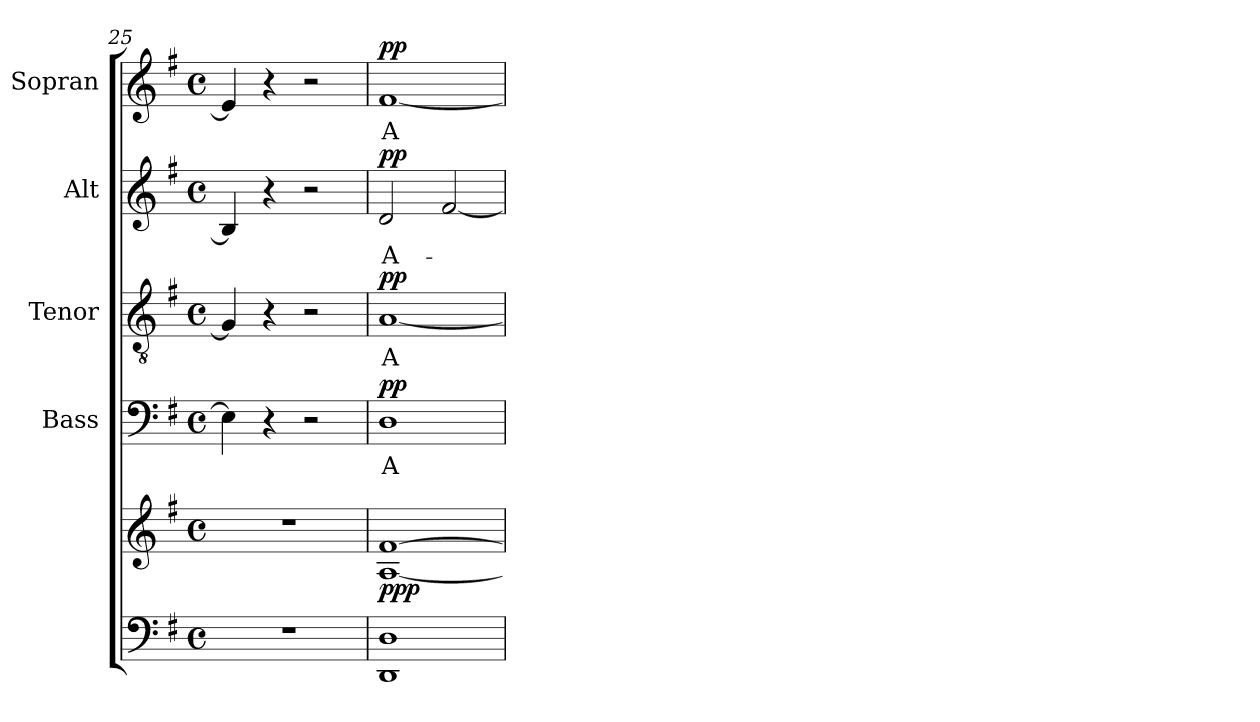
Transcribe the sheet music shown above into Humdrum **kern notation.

**kern	**kern	**dynam	**kern	**text	**dynam	**kern	**text	**dynam	**kern	**text	**dynam	**kern	**text	**dynam
*part5	*part5	*part5	*part4	*part4	*part4	*part3	*part3	*part3	*part2	*part2	*part2	*part1	*part1	*part1
*staff6	*staff5	*staff5/6	*staff4	*staff4	*staff4	*staff3	*staff3	*staff3	*staff2	*staff2	*staff2	*staff1	*staff1	*staff1
*	*	*	*I"Bass	*	*	*I"Tenor	*	*	*I"Alt	*	*	*I"Sopran	*	*
*	*	*	*I'B.	*	*	*I'T.	*	*	*I'A.	*	*	*I'S.	*	*
*clefF4	*clefG2	*	*clefF4	*	*	*clefGv2	*	*	*clefG2	*	*	*clefG2	*	*
*k[f#]	*k[f#]	*	*k[f#]	*	*	*k[f#]	*	*	*k[f#]	*	*	*k[f#]	*	*
*G:	*G:	*	*G:	*	*	*G:	*	*	*G:	*	*	*G:	*	*
*M4/4	*M4/4	*	*M4/4	*	*	*M4/4	*	*	*M4/4	*	*	*M4/4	*	*
*met(c)	*met(c)	*	*met(c)	*	*	*met(c)	*	*	*met(c)	*	*	*met(c)	*	*
=25	=25	=25	=25	=25	=25	=25	=25	=25	=25	=25	=25	=25	=25	=25
1r	1r	.	4E\]	.	.	4G#/]	.	.	4B/]	.	.	4e/]	.	.
.	.	.	4r	.	.	4r	.	.	4r	.	.	4r	.	.
.	.	.	2r	.	.	2r	.	.	2r	.	.	2r	.	.
=26	=26	=26	=26	=26	=26	=26	=26	=26	=26	=26	=26	=26	=26	=26
!	!	!LO:DY:b	!	!LO:LY:b	!LO:DY:a	!	!LO:LY:b	!LO:DY:a	!	!LO:LY:b	!LO:DY:a	!	!LO:LY:b	!LO:DY:a
1DD 1D	[1A [1f#	ppp	1D	A-	pp	[1A	A-	pp	2d/	A-	pp	[1f#	A-	pp
.	.	.	.	.	.	.	.	.	[2f#/	.	.	.	.	.
=	=	=	=	=	=	=	=	=	=	=	=	=	=	=
*-	*-	*-	*-	*-	*-	*-	*-	*-	*-	*-	*-	*-	*-	*-
